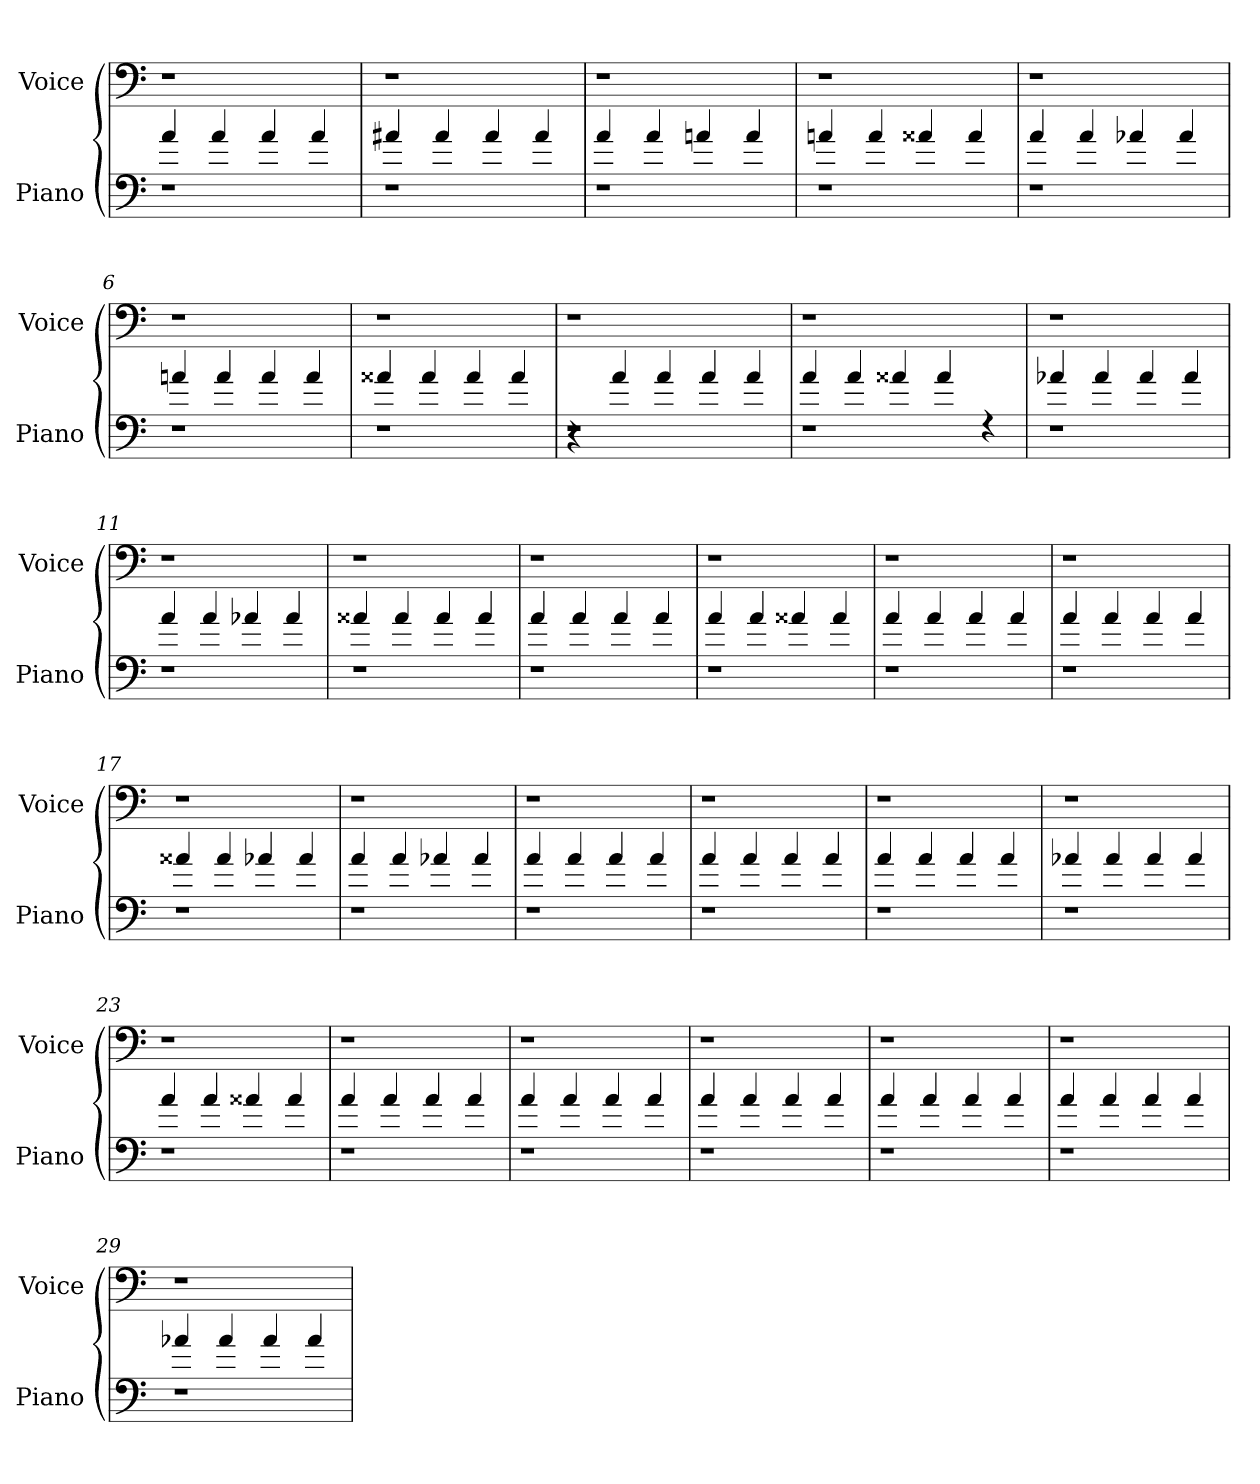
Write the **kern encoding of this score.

**kern	**kern
*part2	*part1
*staff2	*staff1
*I"Piano	*I"Voice
*I'Piano	*I'Voice
!!LO:PB:g=z
*clefF4	*clefF4
=1	=1
*^	*
4a/	1rF	1r
4a/	.	.
4a/	.	.
4a/	.	.
=2	=2	=2
4a#X/	1rF	1r
4a#/	.	.
4a#/	.	.
4a#/	.	.
=3	=3	=3
4a/	1rF	1r
4a/	.	.
4an/	.	.
4a/	.	.
=4	=4	=4
4an/	1rF	1r
4a/	.	.
4a##X/	.	.
4a##/	.	.
=5	=5	=5
4a/	1rF	1r
4a/	.	.
4a-X/	.	.
4a-/	.	.
=6	=6	=6
4an/	1rF	1r
4a/	.	.
4a/	.	.
4a/	.	.
=7	=7	=7
4a##X/	1rF	1r
4a##/	.	.
4a##/	.	.
4a##/	.	.
!!LO:LB:g=z
=8	=8	=8
4rC	1rF	1r
4a/	.	.
4a/	.	.
4a/	.	.
4a/	4ryy	4ryy
=9	=9	=9
4a/	1rF	1r
4a/	.	.
4a##X/	.	.
4a##/	.	.
4ryy	4rF	4ryy
=10	=10	=10
4a-X/	1rF	1r
4a-/	.	.
4a-/	.	.
4a-/	.	.
=11	=11	=11
4a/	1rF	1r
4a/	.	.
4a-X/	.	.
4a-/	.	.
=12	=12	=12
4a##X/	1rF	1r
4a##/	.	.
4a##/	.	.
4a##/	.	.
=13	=13	=13
4a/	1rF	1r
4a/	.	.
4a/	.	.
4a/	.	.
=14	=14	=14
4a/	1rF	1r
4a/	.	.
4a##X/	.	.
4a##/	.	.
!!LO:LB:g=z
=15	=15	=15
4a/	1rF	1r
4a/	.	.
4a/	.	.
4a/	.	.
=16	=16	=16
4a/	1rF	1r
4a/	.	.
4a/	.	.
4a/	.	.
=17	=17	=17
4a##X/	1rF	1r
4a##/	.	.
4a-X/	.	.
4a-/	.	.
=18	=18	=18
4a/	1rF	1r
4a/	.	.
4a-X/	.	.
4a-/	.	.
=19	=19	=19
4a/	1rF	1r
4a/	.	.
4a/	.	.
4a/	.	.
=20	=20	=20
4a/	1rF	1r
4a/	.	.
4a/	.	.
4a/	.	.
=21	=21	=21
4a/	1rF	1r
4a/	.	.
4a/	.	.
4a/	.	.
!!LO:LB:g=z
=22	=22	=22
4a-X/	1rF	1r
4a-/	.	.
4a-/	.	.
4a-/	.	.
=23	=23	=23
4a/	1rF	1r
4a/	.	.
4a##X/	.	.
4a##/	.	.
=24	=24	=24
4a/	1rF	1r
4a/	.	.
4a/	.	.
4a/	.	.
=25	=25	=25
4a/	1rF	1r
4a/	.	.
4a/	.	.
4a/	.	.
=26	=26	=26
4a/	1rF	1r
4a/	.	.
4a/	.	.
4a/	.	.
=27	=27	=27
4a/	1rF	1r
4a/	.	.
4a/	.	.
4a/	.	.
=28	=28	=28
4a/	1rF	1r
4a/	.	.
4a/	.	.
4a/	.	.
!!LO:LB:g=z
=29	=29	=29
4a-X/	1rF	1r
4a-/	.	.
4a-/	.	.
4a-/	.	.
*v	*v	*
=	=
*-	*-
